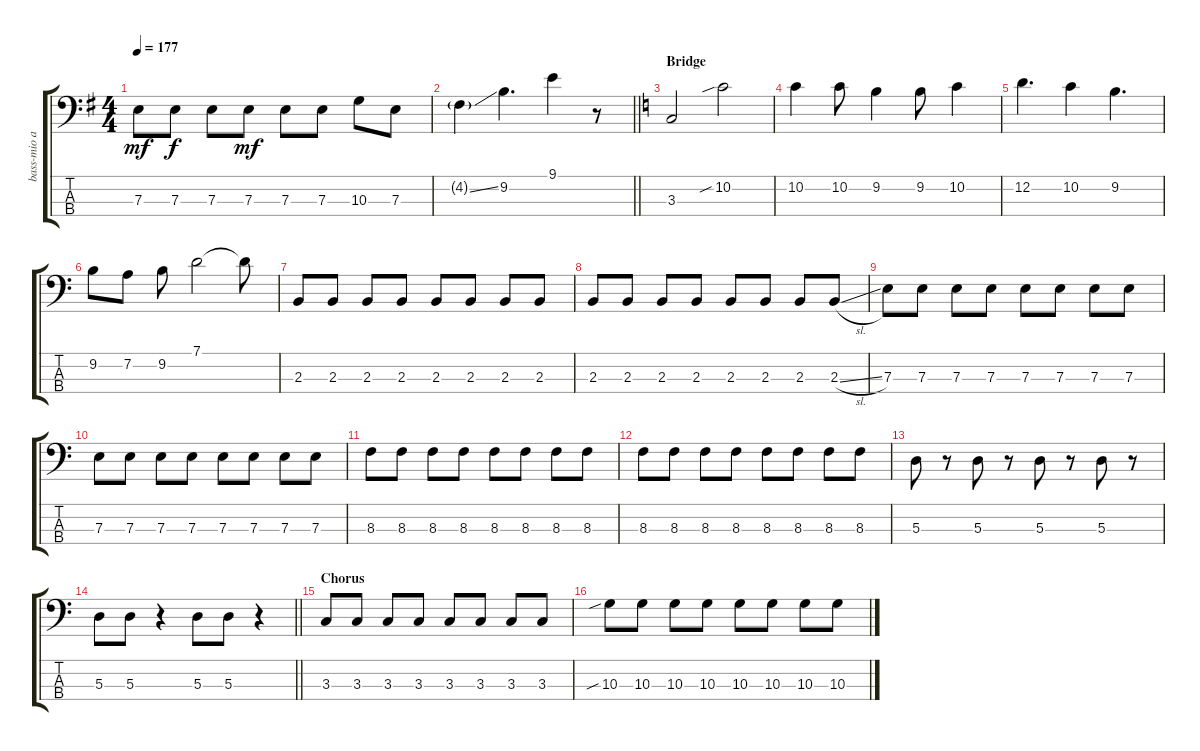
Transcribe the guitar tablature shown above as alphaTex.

\track ("bass-mio akiyama" "bass-mio a") {instrument electricbassfinger}
\staff {score tabs}
\tuning (G2 D2 A1 E1) {hide}
\ts (4 4)
\tempo 177
\clef f4
\ks eminor
7.3.8{dy mf} 7.3.8{dy f} 7.3.8 7.3.8{dy mf} 7.3.8 7.3.8 10.3.8 7.3.8 |
\barLineRight lightlight
4.2{ss g}.4 9.2.4{d} 9.1.4 r.8 |
\section ("" "Bridge")
\ks c
3.3.2 10.2{sib}.2 |
10.2.4 10.2.8 9.2.4 9.2.8 10.2.4 |
12.2.4{d} 10.2.4 9.2.4{d} |
9.2.8 7.2.8 9.2.8 7.1.2 7.1{t}.8 |
2.3.8 2.3.8 2.3.8 2.3.8 2.3.8 2.3.8 2.3.8 2.3.8 |
2.3.8 2.3.8 2.3.8 2.3.8 2.3.8 2.3.8 2.3.8 2.3{sl}.8 |
7.3.8 7.3.8 7.3.8 7.3.8 7.3.8 7.3.8 7.3.8 7.3.8 |
7.3.8 7.3.8 7.3.8 7.3.8 7.3.8 7.3.8 7.3.8 7.3.8 |
8.3.8 8.3.8 8.3.8 8.3.8 8.3.8 8.3.8 8.3.8 8.3.8 |
8.3.8 8.3.8 8.3.8 8.3.8 8.3.8 8.3.8 8.3.8 8.3.8 |
5.3.8 r.8 5.3.8 r.8 5.3.8 r.8 5.3.8 r.8 |
\barLineRight lightlight
5.3.8 5.3.8 r.4 5.3.8 5.3.8 r.4 |
\section ("" "Chorus")
3.3.8 3.3.8 3.3.8 3.3.8 3.3.8 3.3.8 3.3.8 3.3.8 |
10.3{sib}.8 10.3.8 10.3.8 10.3.8 10.3.8 10.3.8 10.3.8 10.3.8
